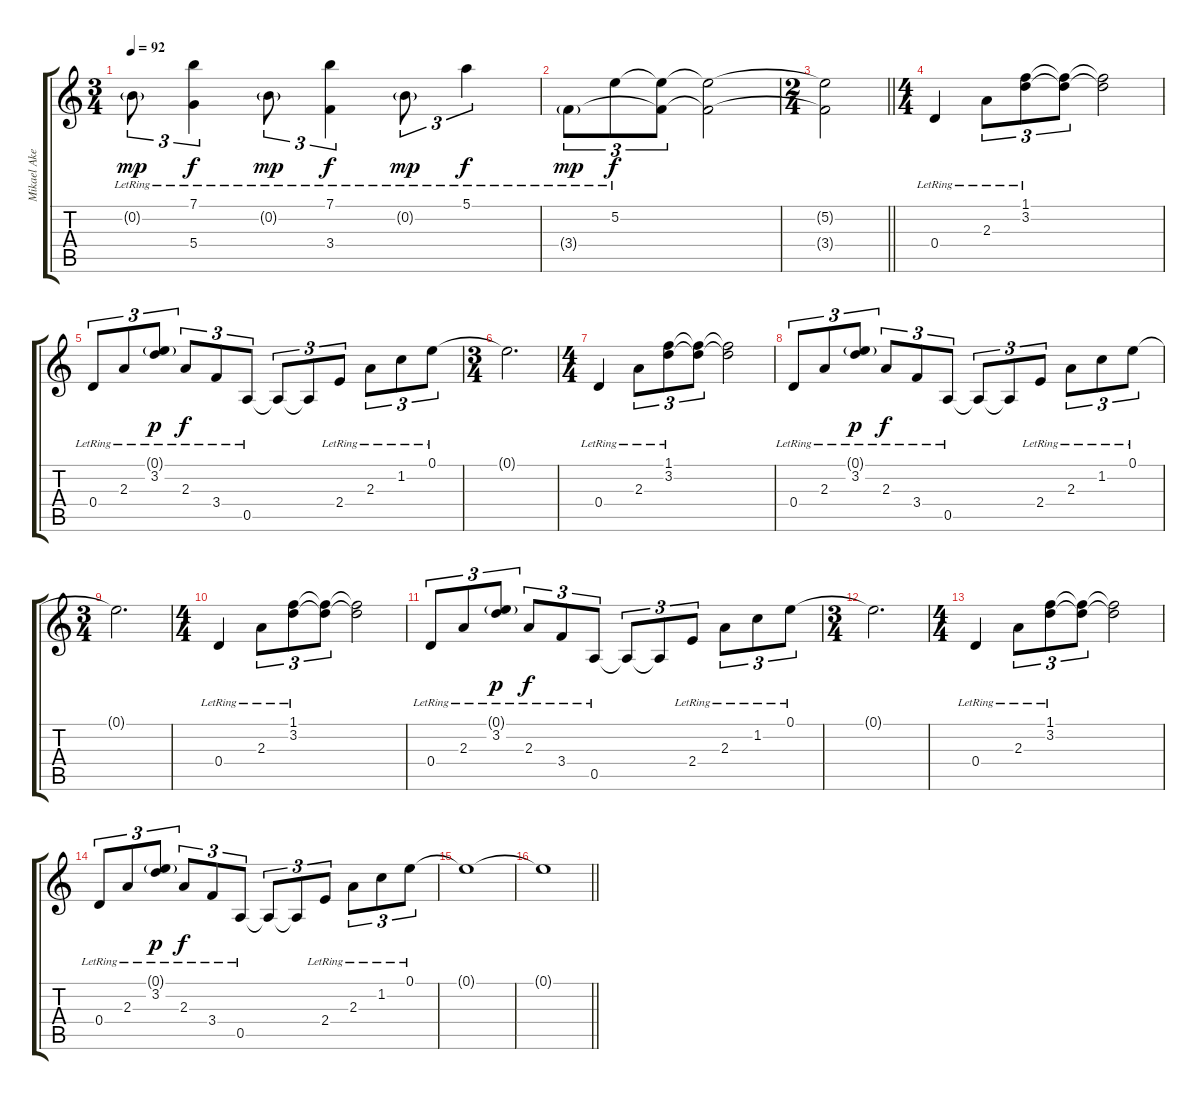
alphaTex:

\track ("Mikael Akerfeldt (Clean Jazz)" "Mikael Ake") {instrument electricguitarjazz}
\staff {score tabs}
\tuning (E4 B3 G3 D3 A2 E2) {hide}
\ts (3 4)
\tempo 92
\clef g2
\ks c
0.2{g lr}.8{tu (3 2) dy mp} (7.1{lr} 5.4{lr}).4{tu (3 2) dy f} 0.2{g lr}.8{tu (3 2) dy mp} (7.1{lr} 3.4{lr}).4{tu (3 2) dy f} 0.2{g lr}.8{tu (3 2) dy mp} 5.1{lr}.4{tu (3 2) dy f} |
3.4{g lr}.8{tu (3 2) dy mp} 5.2{lr}.8{tu (3 2) dy f} (5.2{t} 3.4{t}).8{tu (3 2)} (5.2{t} 3.4{t}).2 |
\ts (2 4)
\barLineRight lightlight
(5.2{t} 3.4{t}).2 |
\ts (4 4)
\section ("" "")
0.4{lr}.4 2.3{lr}.8{tu (3 2)} (1.1{lr} 3.2{lr}).8{tu (3 2)} (1.1{t} 3.2{t}).8{tu (3 2)} (1.1{t} 3.2{t}).2 |
0.4{lr}.8{tu (3 2)} 2.3{lr}.8{tu (3 2)} (0.1{g lr} 3.2{lr}).8{tu (3 2) dy p} 2.3{lr}.8{tu (3 2) dy f} 3.4{lr}.8{tu (3 2)} 0.5{lr}.8{tu (3 2)} 0.5{t}.8{tu (3 2)} 0.5{t}.8{tu (3 2)} 2.4{lr}.8{tu (3 2)} 2.3{lr}.8{tu (3 2)} 1.2{lr}.8{tu (3 2)} 0.1{lr}.8{tu (3 2)} |
\ts (3 4)
0.1{t}.2{d} |
\ts (4 4)
0.4{lr}.4 2.3{lr}.8{tu (3 2)} (1.1{lr} 3.2{lr}).8{tu (3 2)} (1.1{t} 3.2{t}).8{tu (3 2)} (1.1{t} 3.2{t}).2 |
0.4{lr}.8{tu (3 2)} 2.3{lr}.8{tu (3 2)} (0.1{g lr} 3.2{lr}).8{tu (3 2) dy p} 2.3{lr}.8{tu (3 2) dy f} 3.4{lr}.8{tu (3 2)} 0.5{lr}.8{tu (3 2)} 0.5{t}.8{tu (3 2)} 0.5{t}.8{tu (3 2)} 2.4{lr}.8{tu (3 2)} 2.3{lr}.8{tu (3 2)} 1.2{lr}.8{tu (3 2)} 0.1{lr}.8{tu (3 2)} |
\ts (3 4)
0.1{t}.2{d} |
\ts (4 4)
0.4{lr}.4 2.3{lr}.8{tu (3 2)} (1.1{lr} 3.2{lr}).8{tu (3 2)} (1.1{t} 3.2{t}).8{tu (3 2)} (1.1{t} 3.2{t}).2 |
0.4{lr}.8{tu (3 2)} 2.3{lr}.8{tu (3 2)} (0.1{g lr} 3.2{lr}).8{tu (3 2) dy p} 2.3{lr}.8{tu (3 2) dy f} 3.4{lr}.8{tu (3 2)} 0.5{lr}.8{tu (3 2)} 0.5{t}.8{tu (3 2)} 0.5{t}.8{tu (3 2)} 2.4{lr}.8{tu (3 2)} 2.3{lr}.8{tu (3 2)} 1.2{lr}.8{tu (3 2)} 0.1{lr}.8{tu (3 2)} |
\ts (3 4)
0.1{t}.2{d} |
\ts (4 4)
0.4{lr}.4 2.3{lr}.8{tu (3 2)} (1.1{lr} 3.2{lr}).8{tu (3 2)} (1.1{t} 3.2{t}).8{tu (3 2)} (1.1{t} 3.2{t}).2 |
0.4{lr}.8{tu (3 2)} 2.3{lr}.8{tu (3 2)} (0.1{g lr} 3.2{lr}).8{tu (3 2) dy p} 2.3{lr}.8{tu (3 2) dy f} 3.4{lr}.8{tu (3 2)} 0.5{lr}.8{tu (3 2)} 0.5{t}.8{tu (3 2)} 0.5{t}.8{tu (3 2)} 2.4{lr}.8{tu (3 2)} 2.3{lr}.8{tu (3 2)} 1.2{lr}.8{tu (3 2)} 0.1{lr}.8{tu (3 2)} |
0.1{t}.1 |
\barLineRight lightlight
0.1{t}.1
